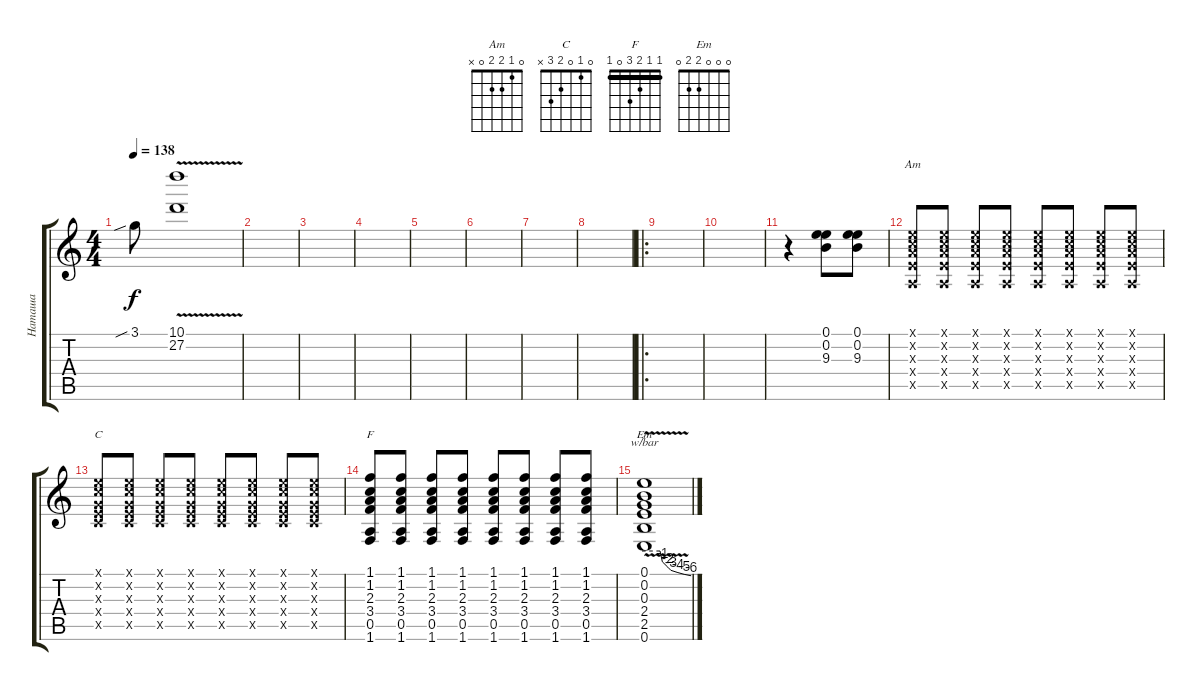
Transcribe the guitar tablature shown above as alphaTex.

\track ("Наташа" "Наташа") {instrument distortionguitar}
\staff {score tabs}
\tuning (E4 B3 G3 D3 A2 E2) {hide}
\chord ("Am" 0 1 2 2 0 x)
\chord ("C" 0 1 0 2 3 x)
\chord ("F" 1 1 2 3 0 1) {barre 1}
\chord ("Em" 0 0 0 2 2 0)
\ts (4 4)
\tempo 138
\clef g2
\ks c
3.1{sib}.8{dy f} (10.1{v} 27.2).1 |
|
|
|
|
|
|
|
\ro
|
|
r.4{volume 13} (0.1 0.2 9.3).8 (0.1 0.2 9.3).8 |
(0.1{x} 1.2{x} 2.3{x} 2.4{x} 0.5{x}).8{ch "Am"} (0.1{x} 1.2{x} 2.3{x} 2.4{x} 0.5{x}).8 (0.1{x} 1.2{x} 2.3{x} 2.4{x} 0.5{x}).8 (0.1{x} 1.2{x} 2.3{x} 2.4{x} 0.5{x}).8 (0.1{x} 1.2{x} 2.3{x} 2.4{x} 0.5{x}).8 (0.1{x} 1.2{x} 2.3{x} 2.4{x} 0.5{x}).8 (0.1{x} 1.2{x} 2.3{x} 2.4{x} 0.5{x}).8 (0.1{x} 1.2{x} 2.3{x} 2.4{x} 0.5{x}).8 |
(0.1{x} 1.2{x} 0.3{x} 2.4{x} 3.5{x}).8{ch "C"} (0.1{x} 1.2{x} 0.3{x} 2.4{x} 3.5{x}).8 (0.1{x} 1.2{x} 0.3{x} 2.4{x} 3.5{x}).8 (0.1{x} 1.2{x} 0.3{x} 2.4{x} 3.5{x}).8 (0.1{x} 1.2{x} 0.3{x} 2.4{x} 3.5{x}).8 (0.1{x} 1.2{x} 0.3{x} 2.4{x} 3.5{x}).8 (0.1{x} 1.2{x} 0.3{x} 2.4{x} 3.5{x}).8 (0.1{x} 1.2{x} 0.3{x} 2.4{x} 3.5{x}).8 |
(1.1 1.2 2.3 3.4 0.5 1.6).8{ch "F" volume 5} (1.1 1.2 2.3 3.4 0.5 1.6).8{volume 6} (1.1 1.2 2.3 3.4 0.5 1.6).8{volume 7} (1.1 1.2 2.3 3.4 0.5 1.6).8{volume 8} (1.1 1.2 2.3 3.4 0.5 1.6).8{volume 9} (1.1 1.2 2.3 3.4 0.5 1.6).8{volume 10} (1.1 1.2 2.3 3.4 0.5 1.6).8{volume 10} (1.1 1.2 2.3 3.4 0.5 1.6).8{volume 11} |
(0.1{v} 0.2 0.3 2.4 2.5 0.6).1{tbe (custom default 0 0 20 0 23 -4 30 -8 34 -12 43 -16 51 -20 60 -24) ch "Em"}
